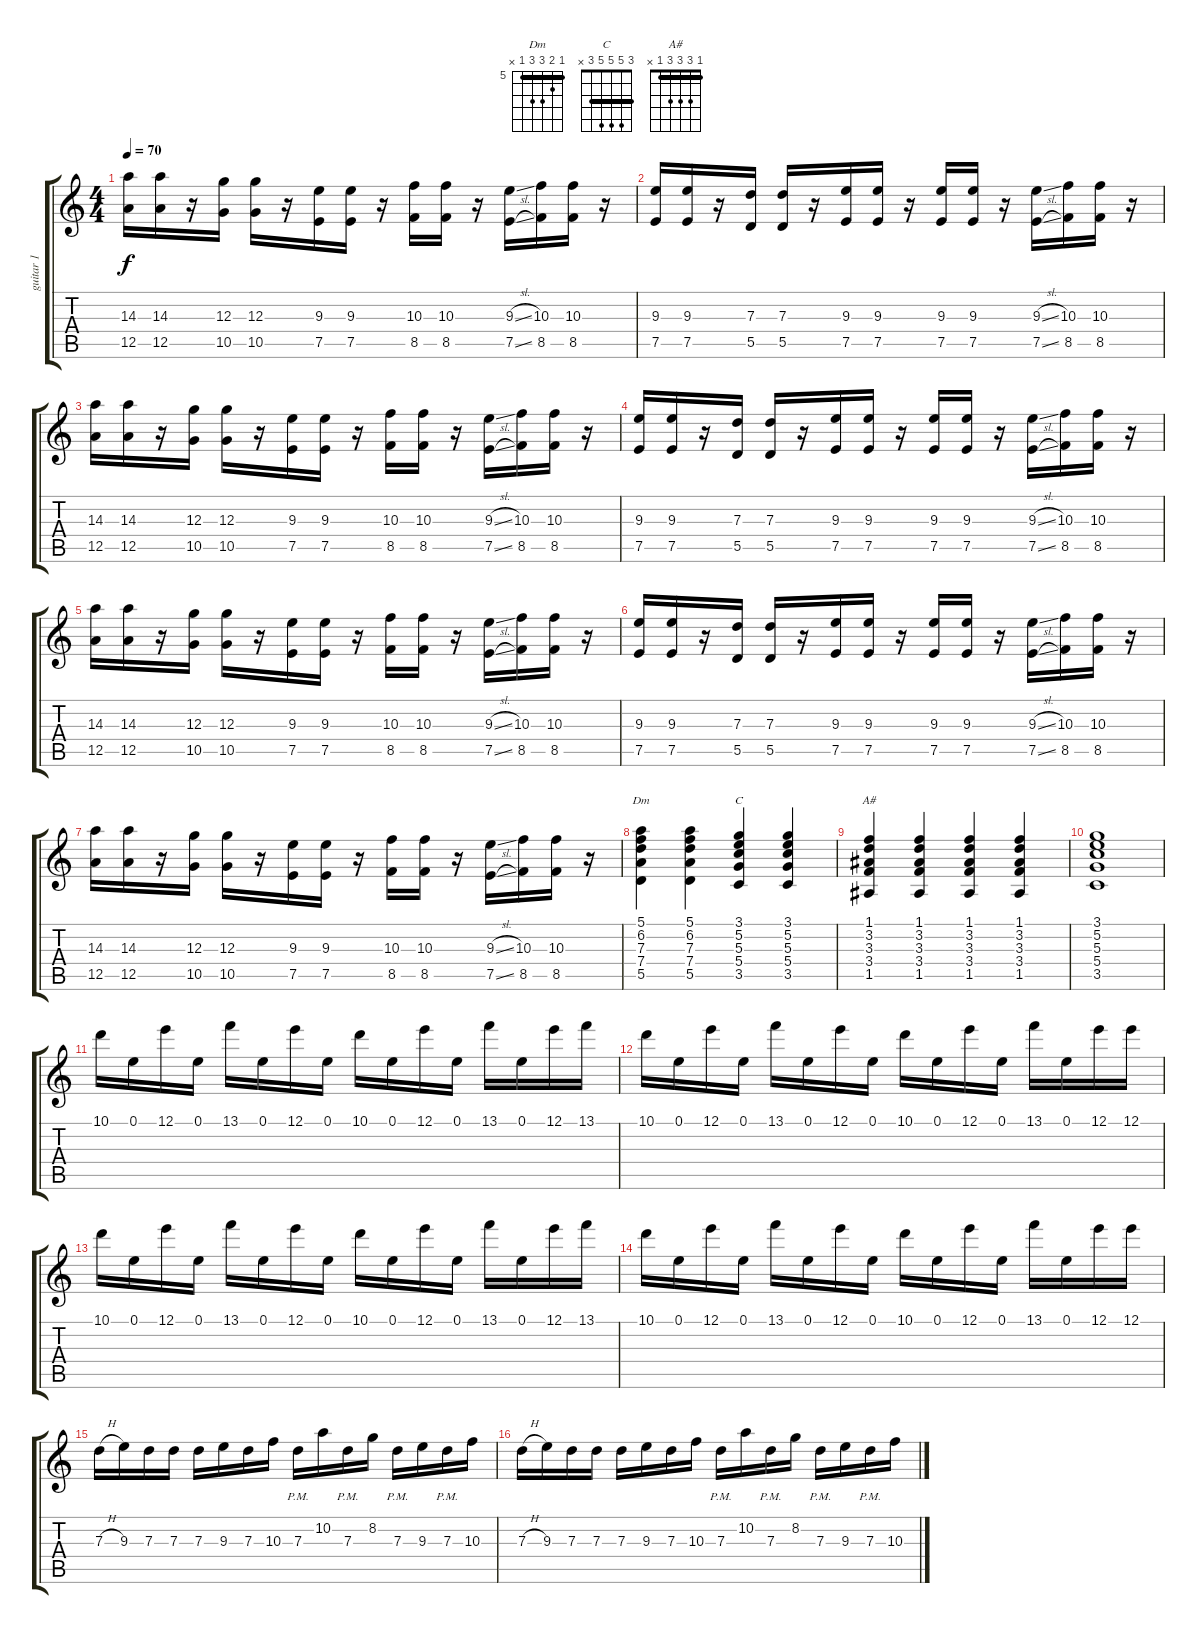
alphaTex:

\track ("guitar 1" "guitar 1") {instrument overdrivenguitar}
\staff {score tabs}
\tuning (E4 B3 G3 D3 A2 D2) {hide}
\chord ("Dm" 5 6 7 7 5 x) {firstfret 5 barre 5}
\chord ("C" 3 5 5 5 3 x) {barre 3}
\chord ("A#" 1 3 3 3 1 x) {barre 1}
\ts (4 4)
\tempo 70
\clef g2
\ks c
(14.3 12.5).16{dy f} (14.3 12.5).16 r.16 (12.3 10.5).16 (12.3 10.5).16 r.16 (9.3 7.5).16 (9.3 7.5).16 r.16 (10.3 8.5).16 (10.3 8.5).16 r.16 (9.3{sl} 7.5{sl}).16 (10.3 8.5).16 (10.3 8.5).16 r.16 |
(9.3 7.5).16 (9.3 7.5).16 r.16 (7.3 5.5).16 (7.3 5.5).16 r.16 (9.3 7.5).16 (9.3 7.5).16 r.16 (9.3 7.5).16 (9.3 7.5).16 r.16 (9.3{sl} 7.5{sl}).16 (10.3 8.5).16 (10.3 8.5).16 r.16 |
(14.3 12.5).16 (14.3 12.5).16 r.16 (12.3 10.5).16 (12.3 10.5).16 r.16 (9.3 7.5).16 (9.3 7.5).16 r.16 (10.3 8.5).16 (10.3 8.5).16 r.16 (9.3{sl} 7.5{sl}).16 (10.3 8.5).16 (10.3 8.5).16 r.16 |
(9.3 7.5).16 (9.3 7.5).16 r.16 (7.3 5.5).16 (7.3 5.5).16 r.16 (9.3 7.5).16 (9.3 7.5).16 r.16 (9.3 7.5).16 (9.3 7.5).16 r.16 (9.3{sl} 7.5{sl}).16 (10.3 8.5).16 (10.3 8.5).16 r.16 |
(14.3 12.5).16 (14.3 12.5).16 r.16 (12.3 10.5).16 (12.3 10.5).16 r.16 (9.3 7.5).16 (9.3 7.5).16 r.16 (10.3 8.5).16 (10.3 8.5).16 r.16 (9.3{sl} 7.5{sl}).16 (10.3 8.5).16 (10.3 8.5).16 r.16 |
(9.3 7.5).16 (9.3 7.5).16 r.16 (7.3 5.5).16 (7.3 5.5).16 r.16 (9.3 7.5).16 (9.3 7.5).16 r.16 (9.3 7.5).16 (9.3 7.5).16 r.16 (9.3{sl} 7.5{sl}).16 (10.3 8.5).16 (10.3 8.5).16 r.16 |
(14.3 12.5).16 (14.3 12.5).16 r.16 (12.3 10.5).16 (12.3 10.5).16 r.16 (9.3 7.5).16 (9.3 7.5).16 r.16 (10.3 8.5).16 (10.3 8.5).16 r.16 (9.3{sl} 7.5{sl}).16 (10.3 8.5).16 (10.3 8.5).16 r.16 |
(5.1 6.2 7.3 7.4 5.5).4{ch "Dm"} (5.1 6.2 7.3 7.4 5.5).4 (3.1 5.2 5.3 5.4 3.5).4{ch "C"} (3.1 5.2 5.3 5.4 3.5).4 |
(1.1 3.2 3.3 3.4 1.5).4{ch "A#"} (1.1 3.2 3.3 3.4 1.5).4 (1.1 3.2 3.3 3.4 1.5).4 (1.1 3.2 3.3 3.4 1.5).4 |
(3.1 5.2 5.3 5.4 3.5).1 |
10.1.16{instrument overdrivenguitar} 0.1.16 12.1.16 0.1.16 13.1.16 0.1.16 12.1.16 0.1.16 10.1.16 0.1.16 12.1.16 0.1.16 13.1.16 0.1.16 12.1.16 13.1.16 |
10.1.16 0.1.16 12.1.16 0.1.16 13.1.16 0.1.16 12.1.16 0.1.16 10.1.16 0.1.16 12.1.16 0.1.16 13.1.16 0.1.16 12.1.16 12.1.16 |
10.1.16 0.1.16 12.1.16 0.1.16 13.1.16 0.1.16 12.1.16 0.1.16 10.1.16 0.1.16 12.1.16 0.1.16 13.1.16 0.1.16 12.1.16 13.1.16 |
10.1.16 0.1.16 12.1.16 0.1.16 13.1.16 0.1.16 12.1.16 0.1.16 10.1.16 0.1.16 12.1.16 0.1.16 13.1.16 0.1.16 12.1.16 12.1.16 |
7.3{h}.16 9.3.16 7.3.16 7.3.16 7.3.16 9.3.16 7.3.16 10.3.16 7.3{pm}.16 10.2.16 7.3{pm}.16 8.2.16 7.3{pm}.16 9.3.16 7.3{pm}.16 10.3.16 |
7.3{h}.16 9.3.16 7.3.16 7.3.16 7.3.16 9.3.16 7.3.16 10.3.16 7.3{pm}.16 10.2.16 7.3{pm}.16 8.2.16 7.3{pm}.16 9.3.16 7.3{pm}.16 10.3.16
